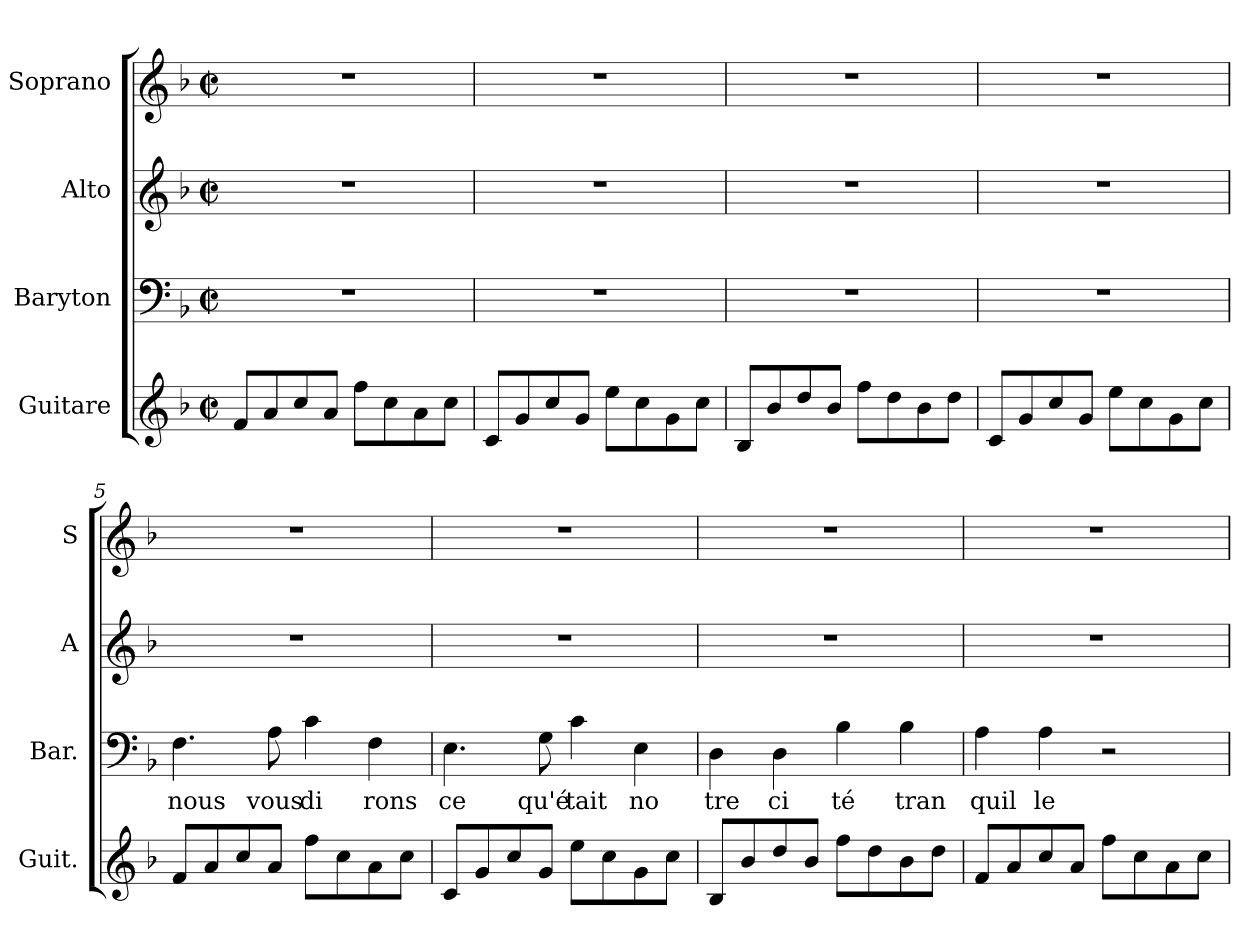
**kern	**kern	**text	**kern	**kern
*part4	*part3	*part3	*part2	*part1
*staff4	*staff3	*staff3	*staff2	*staff1
*I"Guitare	*I"Baryton	*	*I"Alto	*I"Soprano
*I'Guit.	*I'Bar.	*	*I'A	*I'S
*clefG2	*clefF4	*	*clefG2	*clefG2
*ITrd7c12	*	*	*	*
*k[b-]	*k[b-]	*	*k[b-]	*k[b-]
*F:	*F:	*	*F:	*F:
*M2/2	*M2/2	*	*M2/2	*M2/2
*met(c|)	*met(c|)	*	*met(c|)	*met(c|)
=1	=1	=1	=1	=1
8F/L	1r	.	1r	1r
8A/	.	.	.	.
8c/	.	.	.	.
8A/J	.	.	.	.
8f\L	.	.	.	.
8c\	.	.	.	.
8A\	.	.	.	.
8c\J	.	.	.	.
=2	=2	=2	=2	=2
8C/L	1r	.	1r	1r
8G/	.	.	.	.
8c/	.	.	.	.
8G/J	.	.	.	.
8e\L	.	.	.	.
8c\	.	.	.	.
8G\	.	.	.	.
8c\J	.	.	.	.
=3	=3	=3	=3	=3
8BB-/L	1r	.	1r	1r
8B-/	.	.	.	.
8d/	.	.	.	.
8B-/J	.	.	.	.
8f\L	.	.	.	.
8d\	.	.	.	.
8B-\	.	.	.	.
8d\J	.	.	.	.
=4	=4	=4	=4	=4
8C/L	1r	.	1r	1r
8G/	.	.	.	.
8c/	.	.	.	.
8G/J	.	.	.	.
8e\L	.	.	.	.
8c\	.	.	.	.
8G\	.	.	.	.
8c\J	.	.	.	.
!!LO:LB:g=z
=5	=5	=5	=5	=5
!	!	!LO:LY:b	!	!
8F/L	4.F\	nous	1r	1r
8A/	.	.	.	.
8c/	.	.	.	.
!	!	!LO:LY:b	!	!
8A/J	8A\	vous	.	.
!	!	!LO:LY:b	!	!
8f\L	4c\	di	.	.
8c\	.	.	.	.
!	!	!LO:LY:b	!	!
8A\	4F\	rons	.	.
8c\J	.	.	.	.
=6	=6	=6	=6	=6
!	!	!LO:LY:b	!	!
8C/L	4.E\	ce	1r	1r
8G/	.	.	.	.
8c/	.	.	.	.
!	!	!LO:LY:b	!	!
8G/J	8G\	qu'é	.	.
!	!	!LO:LY:b	!	!
8e\L	4c\	tait	.	.
8c\	.	.	.	.
!	!	!LO:LY:b	!	!
8G\	4E\	no	.	.
8c\J	.	.	.	.
=7	=7	=7	=7	=7
!	!	!LO:LY:b	!	!
8BB-/L	4D\	tre	1r	1r
8B-/	.	.	.	.
!	!	!LO:LY:b	!	!
8d/	4D\	ci	.	.
8B-/J	.	.	.	.
!	!	!LO:LY:b	!	!
8f\L	4B-\	té	.	.
8d\	.	.	.	.
!	!	!LO:LY:b	!	!
8B-\	4B-\	tran	.	.
8d\J	.	.	.	.
=8	=8	=8	=8	=8
!	!	!LO:LY:b	!	!
8F/L	4A\	quil	1r	1r
8A/	.	.	.	.
!	!	!LO:LY:b	!	!
8c/	4A\	le	.	.
8A/J	.	.	.	.
8f\L	2r	.	.	.
8c\	.	.	.	.
8A\	.	.	.	.
8c\J	.	.	.	.
=	=	=	=	=
*-	*-	*-	*-	*-
